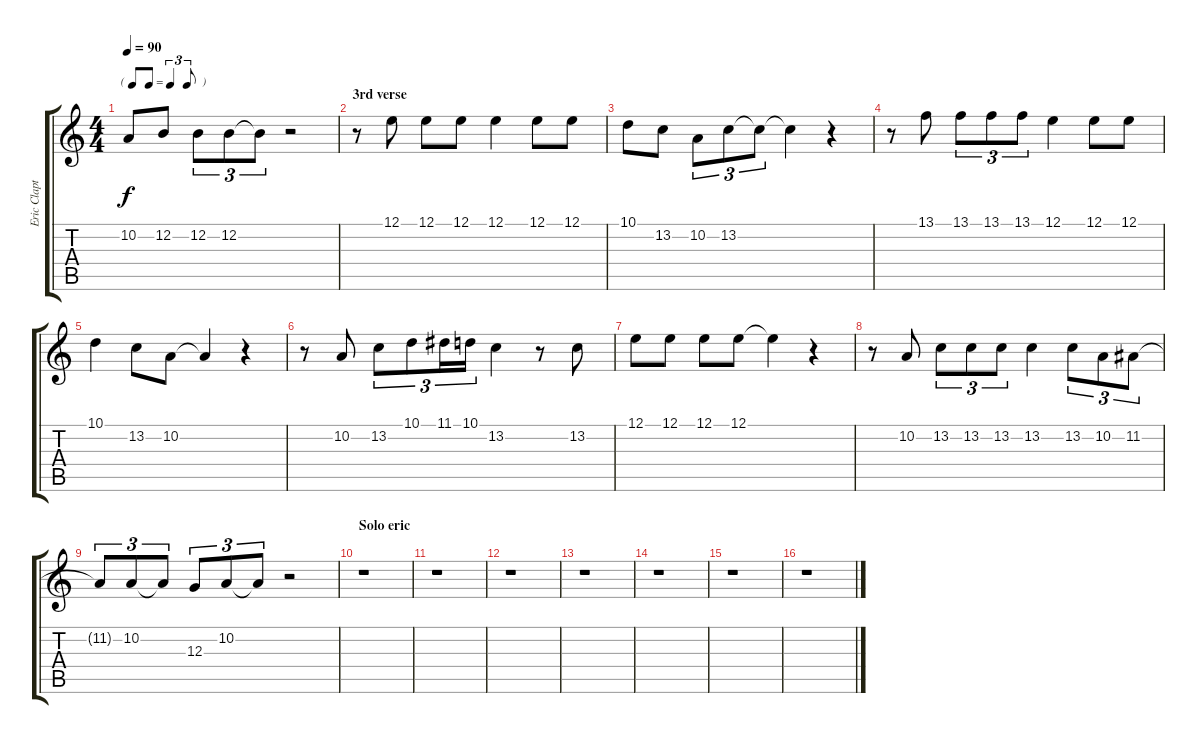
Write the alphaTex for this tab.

\track ("Eric Clapton" "Eric Clapt") {instrument voiceoohs}
\staff {score tabs}
\tuning (E4 B3 G3 D3 A2 E2) {hide}
\ts (4 4)
\tf triplet8th
\tempo 90
\clef g2
\ks c
10.2{t}.8{dy f} 12.2.8 12.2.8{tu (3 2)} 12.2.8{tu (3 2)} 12.2{t}.8{tu (3 2)} r.2 |
\section ("" "3rd verse")
r.8 12.1.8 12.1.8 12.1.8 12.1.4 12.1.8 12.1.8 |
10.1.8 13.2.8 10.2.8{tu (3 2)} 13.2.8{tu (3 2)} 13.2{t}.8{tu (3 2)} 13.2{t}.4 r.4 |
r.8 13.1.8 13.1.8{tu (3 2)} 13.1.8{tu (3 2)} 13.1.8{tu (3 2)} 12.1.4 12.1.8 12.1.8 |
10.1.4 13.2.8 10.2.8 10.2{t}.4 r.4 |
r.8 10.2.8 13.2.8{tu (3 2)} 10.1.8{tu (3 2)} 11.1.16{tu (3 2)} 10.1.16{tu (3 2)} 13.2.4 r.8 13.2.8 |
12.1.8 12.1.8 12.1.8 12.1.8 12.1{t}.4 r.4 |
r.8 10.2.8 13.2.8{tu (3 2)} 13.2.8{tu (3 2)} 13.2.8{tu (3 2)} 13.2.4 13.2.8{tu (3 2)} 10.2.8{tu (3 2)} 11.2.8{tu (3 2)} |
11.2{t}.8{tu (3 2)} 10.2.8{tu (3 2)} 10.2{t}.8{tu (3 2)} 12.3.8{tu (3 2)} 10.2.8{tu (3 2)} 10.2{t}.8{tu (3 2)} r.2 |
\section ("" "Solo eric")
r.1 |
r.1 |
r.1 |
r.1 |
r.1 |
r.1 |
r.1
